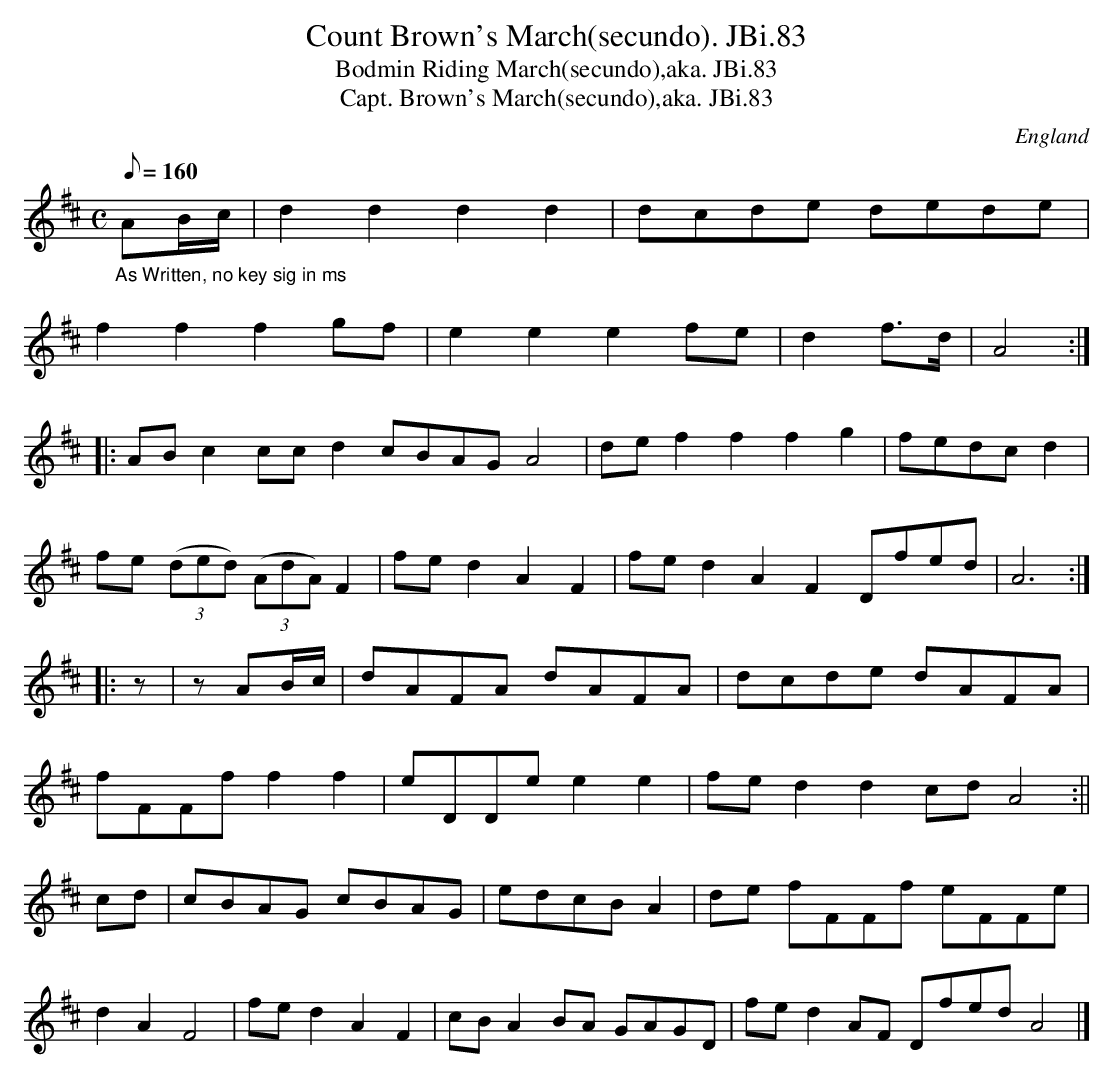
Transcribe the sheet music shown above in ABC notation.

X:1
T:Count Brown's March(secundo). JBi.83
T:Bodmin Riding March(secundo),aka. JBi.83
T:Capt. Brown's March(secundo),aka. JBi.83
M:C
Q:160
O:England
K:D major
"_As Written, no key sig in ms"AB/c/|d2d2d2d2|dcde dede|!
f2f2f2g-f|e2e2e2f-e|d2f>d|A4:|!
|:ABc2ccd2cBAG A4|def2f2f2g2|fedcd2|!
fe ((3ded) ((3AdA) F2|f-ed2A2F2|fed2A2F2Dfed|A6:|!
|:z|zAB/c/|dAFA dAFA|dcde dAFA|!
fFFff2f2|eDDee2e2|fed2d2cdA4:||!
cd|cBAG cBAG|edcBA2|de fFFf eFFe|!
d2A2F4|fed2A2F2|cBA2BA GAGD|fed2AF DfedA4|]
